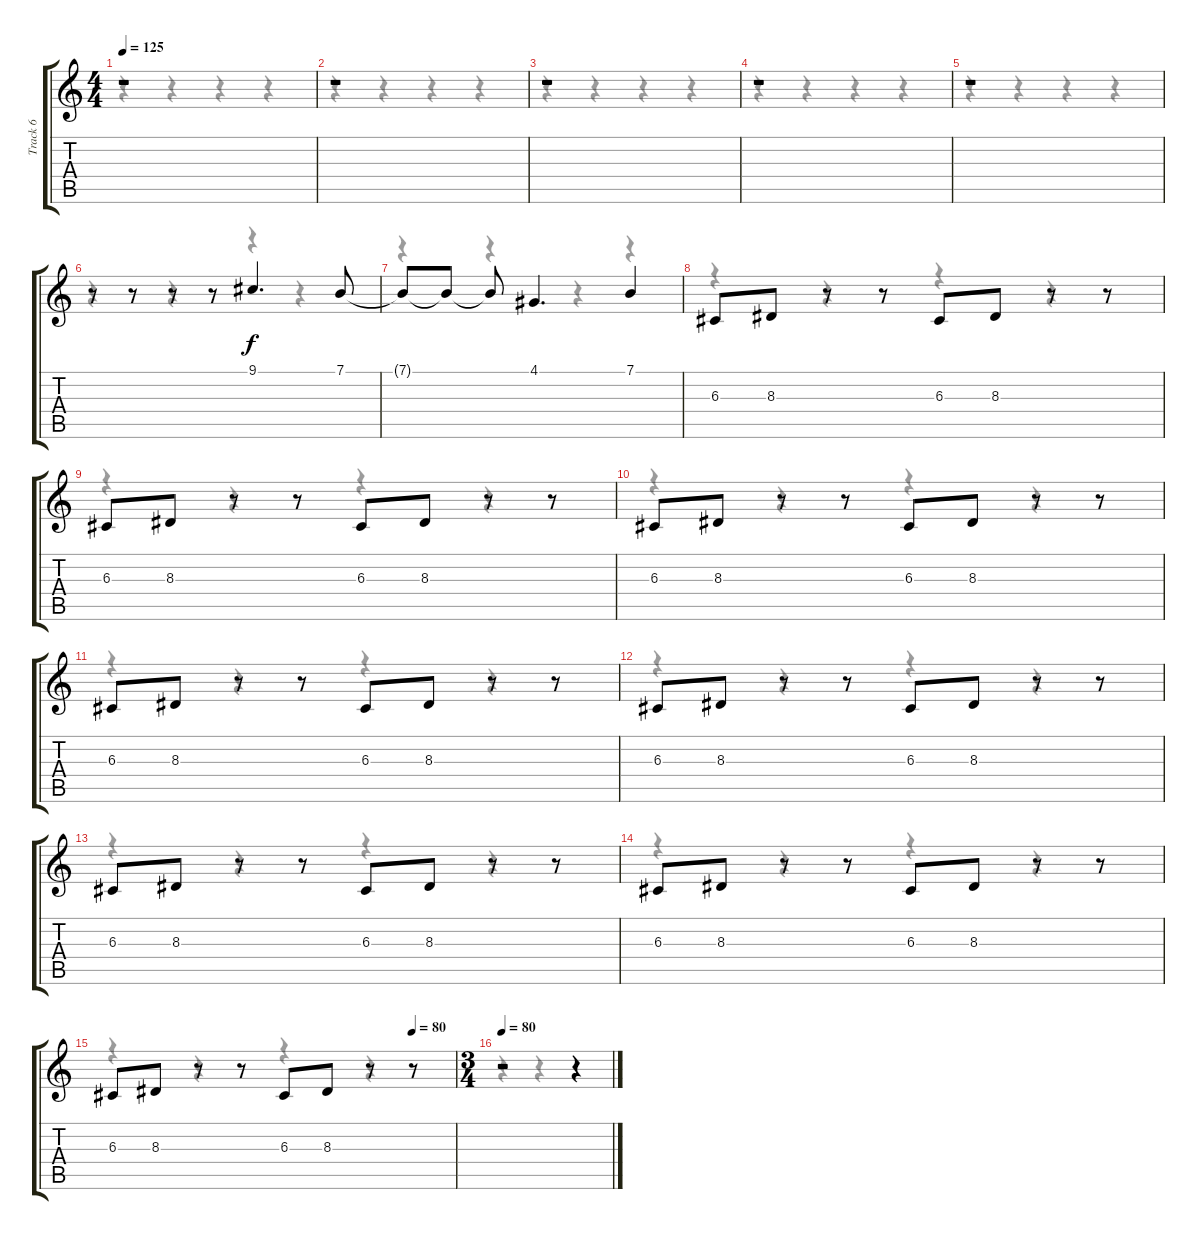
\track ("Track 6" "Track 6") {instrument choiraahs}
\staff {score tabs}
\tuning (E4 B3 G3 D3 A2 E2) {hide}
\voice
\ts (4 4)
\tempo 125
\clef g2
\ks c
r.1{dy mf} |
r.1 |
r.1 |
r.1 |
r.1 |
r.8 r.8 r.8 r.8 9.1.4{d dy f} 7.1.8 |
7.1{t}.8 7.1{t}.8 7.1{t}.8 4.1.4{d} 7.1.4 |
6.3.8 8.3.8 r.8 r.8 6.3.8 8.3.8 r.8 r.8 |
6.3.8 8.3.8 r.8 r.8 6.3.8 8.3.8 r.8 r.8 |
6.3.8 8.3.8 r.8 r.8 6.3.8 8.3.8 r.8 r.8 |
6.3.8 8.3.8 r.8 r.8 6.3.8 8.3.8 r.8 r.8 |
6.3.8 8.3.8 r.8 r.8 6.3.8 8.3.8 r.8 r.8 |
6.3.8 8.3.8 r.8 r.8 6.3.8 8.3.8 r.8 r.8 |
6.3.8 8.3.8 r.8 r.8 6.3.8 8.3.8 r.8 r.8 |
\tempo (80 0.875)
6.3.8 8.3.8 r.8 r.8 6.3.8 8.3.8 r.8 r.8 |
\ts (3 4)
\tempo 80
r.2 r.4
\voice
\clef g2
\ottava regular
\simile none
\ks c
r.4{dy f} r.4 r.4 r.4 |
r.4 r.4 r.4 r.4 |
r.4 r.4 r.4 r.4 |
r.4 r.4 r.4 r.4 |
r.4 r.4 r.4 r.4 |
r.4 r.4 r.4 r.4 |
r.4 r.4 r.4 r.4 |
r.4 r.4 r.4 r.4 |
r.4 r.4 r.4 r.4 |
r.4 r.4 r.4 r.4 |
r.4 r.4 r.4 r.4 |
r.4 r.4 r.4 r.4 |
r.4 r.4 r.4 r.4 |
r.4 r.4 r.4 r.4 |
r.4 r.4 r.4 r.4 |
r.4 r.4 r.4
